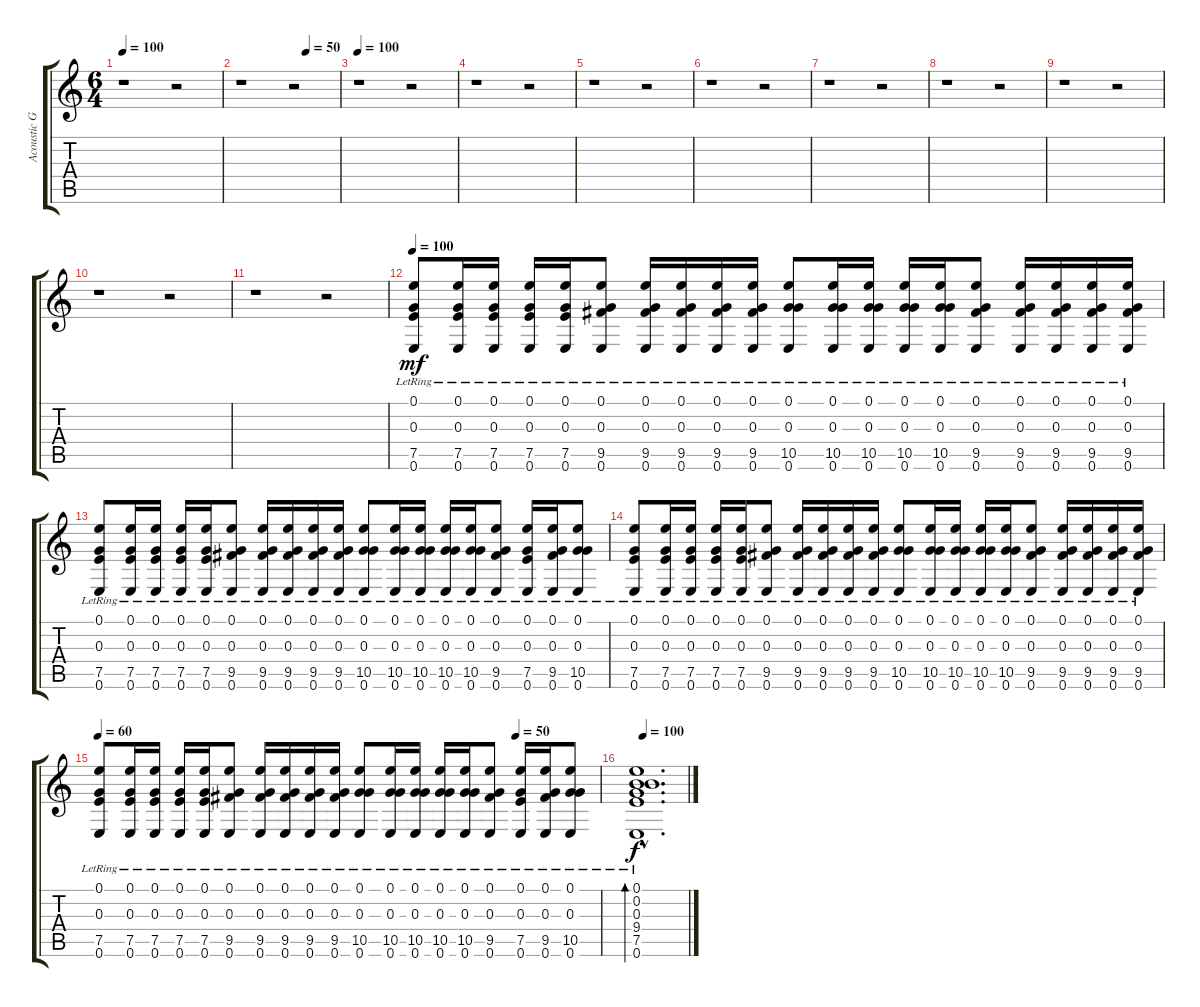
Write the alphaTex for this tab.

\track ("Acoustic Guitar" "Acoustic G") {instrument acousticguitarnylon}
\staff {score tabs}
\tuning (E4 B3 G3 D3 A2 E2) {hide}
\ts (6 4)
\tempo 100
\clef g2
\ks c
r.1{dy f} r.2 |
\tempo (50 0.6666666666666666)
r.1 r.2 |
\tempo 100
r.1 r.2 |
r.1 r.2 |
r.1 r.2 |
r.1 r.2 |
r.1 r.2 |
r.1 r.2 |
r.1 r.2 |
r.1 r.2 |
r.1 r.2 |
\tempo 100
(0.1{lr} 0.3{lr} 7.5{lr} 0.6{lr}).8{dy mf volume 12} (0.1{lr} 0.3{lr} 7.5 0.6{lr}).16 (0.1{lr} 0.3{lr} 7.5{lr} 0.6{lr}).16 (0.1{lr} 0.3{lr} 7.5{lr} 0.6{lr}).16 (0.1{lr} 0.3{lr} 7.5{lr} 0.6{lr}).16 (0.1{lr} 0.3{lr} 9.5{lr} 0.6{lr}).8 (0.1{lr} 0.3{lr} 9.5{lr} 0.6{lr}).16 (0.1{lr} 0.3{lr} 9.5{lr} 0.6{lr}).16 (0.1{lr} 0.3{lr} 9.5{lr} 0.6{lr}).16 (0.1{lr} 0.3{lr} 9.5{lr} 0.6{lr}).16 (0.1{lr} 0.3{lr} 10.5{lr} 0.6{lr}).8 (0.1{lr} 0.3{lr} 10.5{lr} 0.6{lr}).16 (0.1{lr} 0.3{lr} 10.5{lr} 0.6{lr}).16 (0.1{lr} 0.3{lr} 10.5{lr} 0.6{lr}).16 (0.1{lr} 0.3{lr} 10.5{lr} 0.6{lr}).16 (0.1{lr} 0.3{lr} 9.5{lr} 0.6{lr}).8 (0.1{lr} 0.3{lr} 9.5{lr} 0.6{lr}).16 (0.1{lr} 0.3{lr} 9.5{lr} 0.6{lr}).16 (0.1{lr} 0.3{lr} 9.5{lr} 0.6{lr}).16 (0.1{lr} 0.3{lr} 9.5{lr} 0.6{lr}).16 |
(0.1{lr} 0.3{lr} 7.5{lr} 0.6{lr}).8 (0.1{lr} 0.3{lr} 7.5{lr} 0.6{lr}).16 (0.1{lr} 0.3{lr} 7.5{lr} 0.6{lr}).16 (0.1{lr} 0.3{lr} 7.5{lr} 0.6{lr}).16 (0.1{lr} 0.3{lr} 7.5{lr} 0.6{lr}).16 (0.1{lr} 0.3{lr} 9.5{lr} 0.6{lr}).8 (0.1{lr} 0.3{lr} 9.5{lr} 0.6{lr}).16 (0.1{lr} 0.3{lr} 9.5{lr} 0.6{lr}).16 (0.1{lr} 0.3{lr} 9.5{lr} 0.6{lr}).16 (0.1{lr} 0.3{lr} 9.5{lr} 0.6{lr}).16 (0.1{lr} 0.3{lr} 10.5{lr} 0.6{lr}).8 (0.1{lr} 0.3{lr} 10.5{lr} 0.6{lr}).16 (0.1{lr} 0.3{lr} 10.5{lr} 0.6{lr}).16 (0.1{lr} 0.3{lr} 10.5{lr} 0.6{lr}).16 (0.1{lr} 0.3{lr} 10.5{lr} 0.6{lr}).16 (0.1{lr} 0.3{lr} 9.5{lr} 0.6{lr}).8 (0.1{lr} 0.3{lr} 7.5{lr} 0.6{lr}).16 (0.1{lr} 0.3{lr} 9.5{lr} 0.6{lr}).16 (0.1{lr} 0.3{lr} 10.5{lr} 0.6{lr}).8 |
(0.1{lr} 0.3{lr} 7.5{lr} 0.6{lr}).8 (0.1{lr} 0.3{lr} 7.5 0.6{lr}).16 (0.1{lr} 0.3{lr} 7.5{lr} 0.6{lr}).16 (0.1{lr} 0.3{lr} 7.5{lr} 0.6{lr}).16 (0.1{lr} 0.3{lr} 7.5{lr} 0.6{lr}).16 (0.1{lr} 0.3{lr} 9.5{lr} 0.6{lr}).8 (0.1{lr} 0.3{lr} 9.5{lr} 0.6{lr}).16 (0.1{lr} 0.3{lr} 9.5{lr} 0.6{lr}).16 (0.1{lr} 0.3{lr} 9.5{lr} 0.6{lr}).16 (0.1{lr} 0.3{lr} 9.5{lr} 0.6{lr}).16 (0.1{lr} 0.3{lr} 10.5{lr} 0.6{lr}).8 (0.1{lr} 0.3{lr} 10.5{lr} 0.6{lr}).16 (0.1{lr} 0.3{lr} 10.5{lr} 0.6{lr}).16 (0.1{lr} 0.3{lr} 10.5{lr} 0.6{lr}).16 (0.1{lr} 0.3{lr} 10.5{lr} 0.6{lr}).16 (0.1{lr} 0.3{lr} 9.5{lr} 0.6{lr}).8 (0.1{lr} 0.3{lr} 9.5{lr} 0.6{lr}).16 (0.1{lr} 0.3{lr} 9.5{lr} 0.6{lr}).16 (0.1{lr} 0.3{lr} 9.5{lr} 0.6{lr}).16 (0.1{lr} 0.3{lr} 9.5{lr} 0.6{lr}).16 |
\tempo 60
\tempo (50 0.8333333333333334)
(0.1{lr} 0.3{lr} 7.5{lr} 0.6{lr}).8 (0.1{lr} 0.3{lr} 7.5{lr} 0.6{lr}).16 (0.1{lr} 0.3{lr} 7.5{lr} 0.6{lr}).16 (0.1{lr} 0.3{lr} 7.5{lr} 0.6{lr}).16 (0.1{lr} 0.3{lr} 7.5{lr} 0.6{lr}).16 (0.1{lr} 0.3{lr} 9.5{lr} 0.6{lr}).8 (0.1{lr} 0.3{lr} 9.5{lr} 0.6{lr}).16 (0.1{lr} 0.3{lr} 9.5{lr} 0.6{lr}).16 (0.1{lr} 0.3{lr} 9.5{lr} 0.6{lr}).16 (0.1{lr} 0.3{lr} 9.5{lr} 0.6{lr}).16 (0.1{lr} 0.3{lr} 10.5{lr} 0.6{lr}).8 (0.1{lr} 0.3{lr} 10.5{lr} 0.6{lr}).16 (0.1{lr} 0.3{lr} 10.5{lr} 0.6{lr}).16 (0.1{lr} 0.3{lr} 10.5{lr} 0.6{lr}).16 (0.1{lr} 0.3{lr} 10.5{lr} 0.6{lr}).16 (0.1{lr} 0.3{lr} 9.5{lr} 0.6{lr}).8 (0.1{lr} 0.3{lr} 7.5{lr} 0.6{lr}).16 (0.1{lr} 0.3{lr} 9.5{lr} 0.6{lr}).16 (0.1{lr} 0.3{lr} 10.5{lr} 0.6{lr}).8 |
\tempo 100
(0.1{hac lr} 0.2{hac lr} 0.3{hac lr} 9.4{hac} 7.5{hac lr} 0.6{hac lr}).1{d bd 480 dy f}
